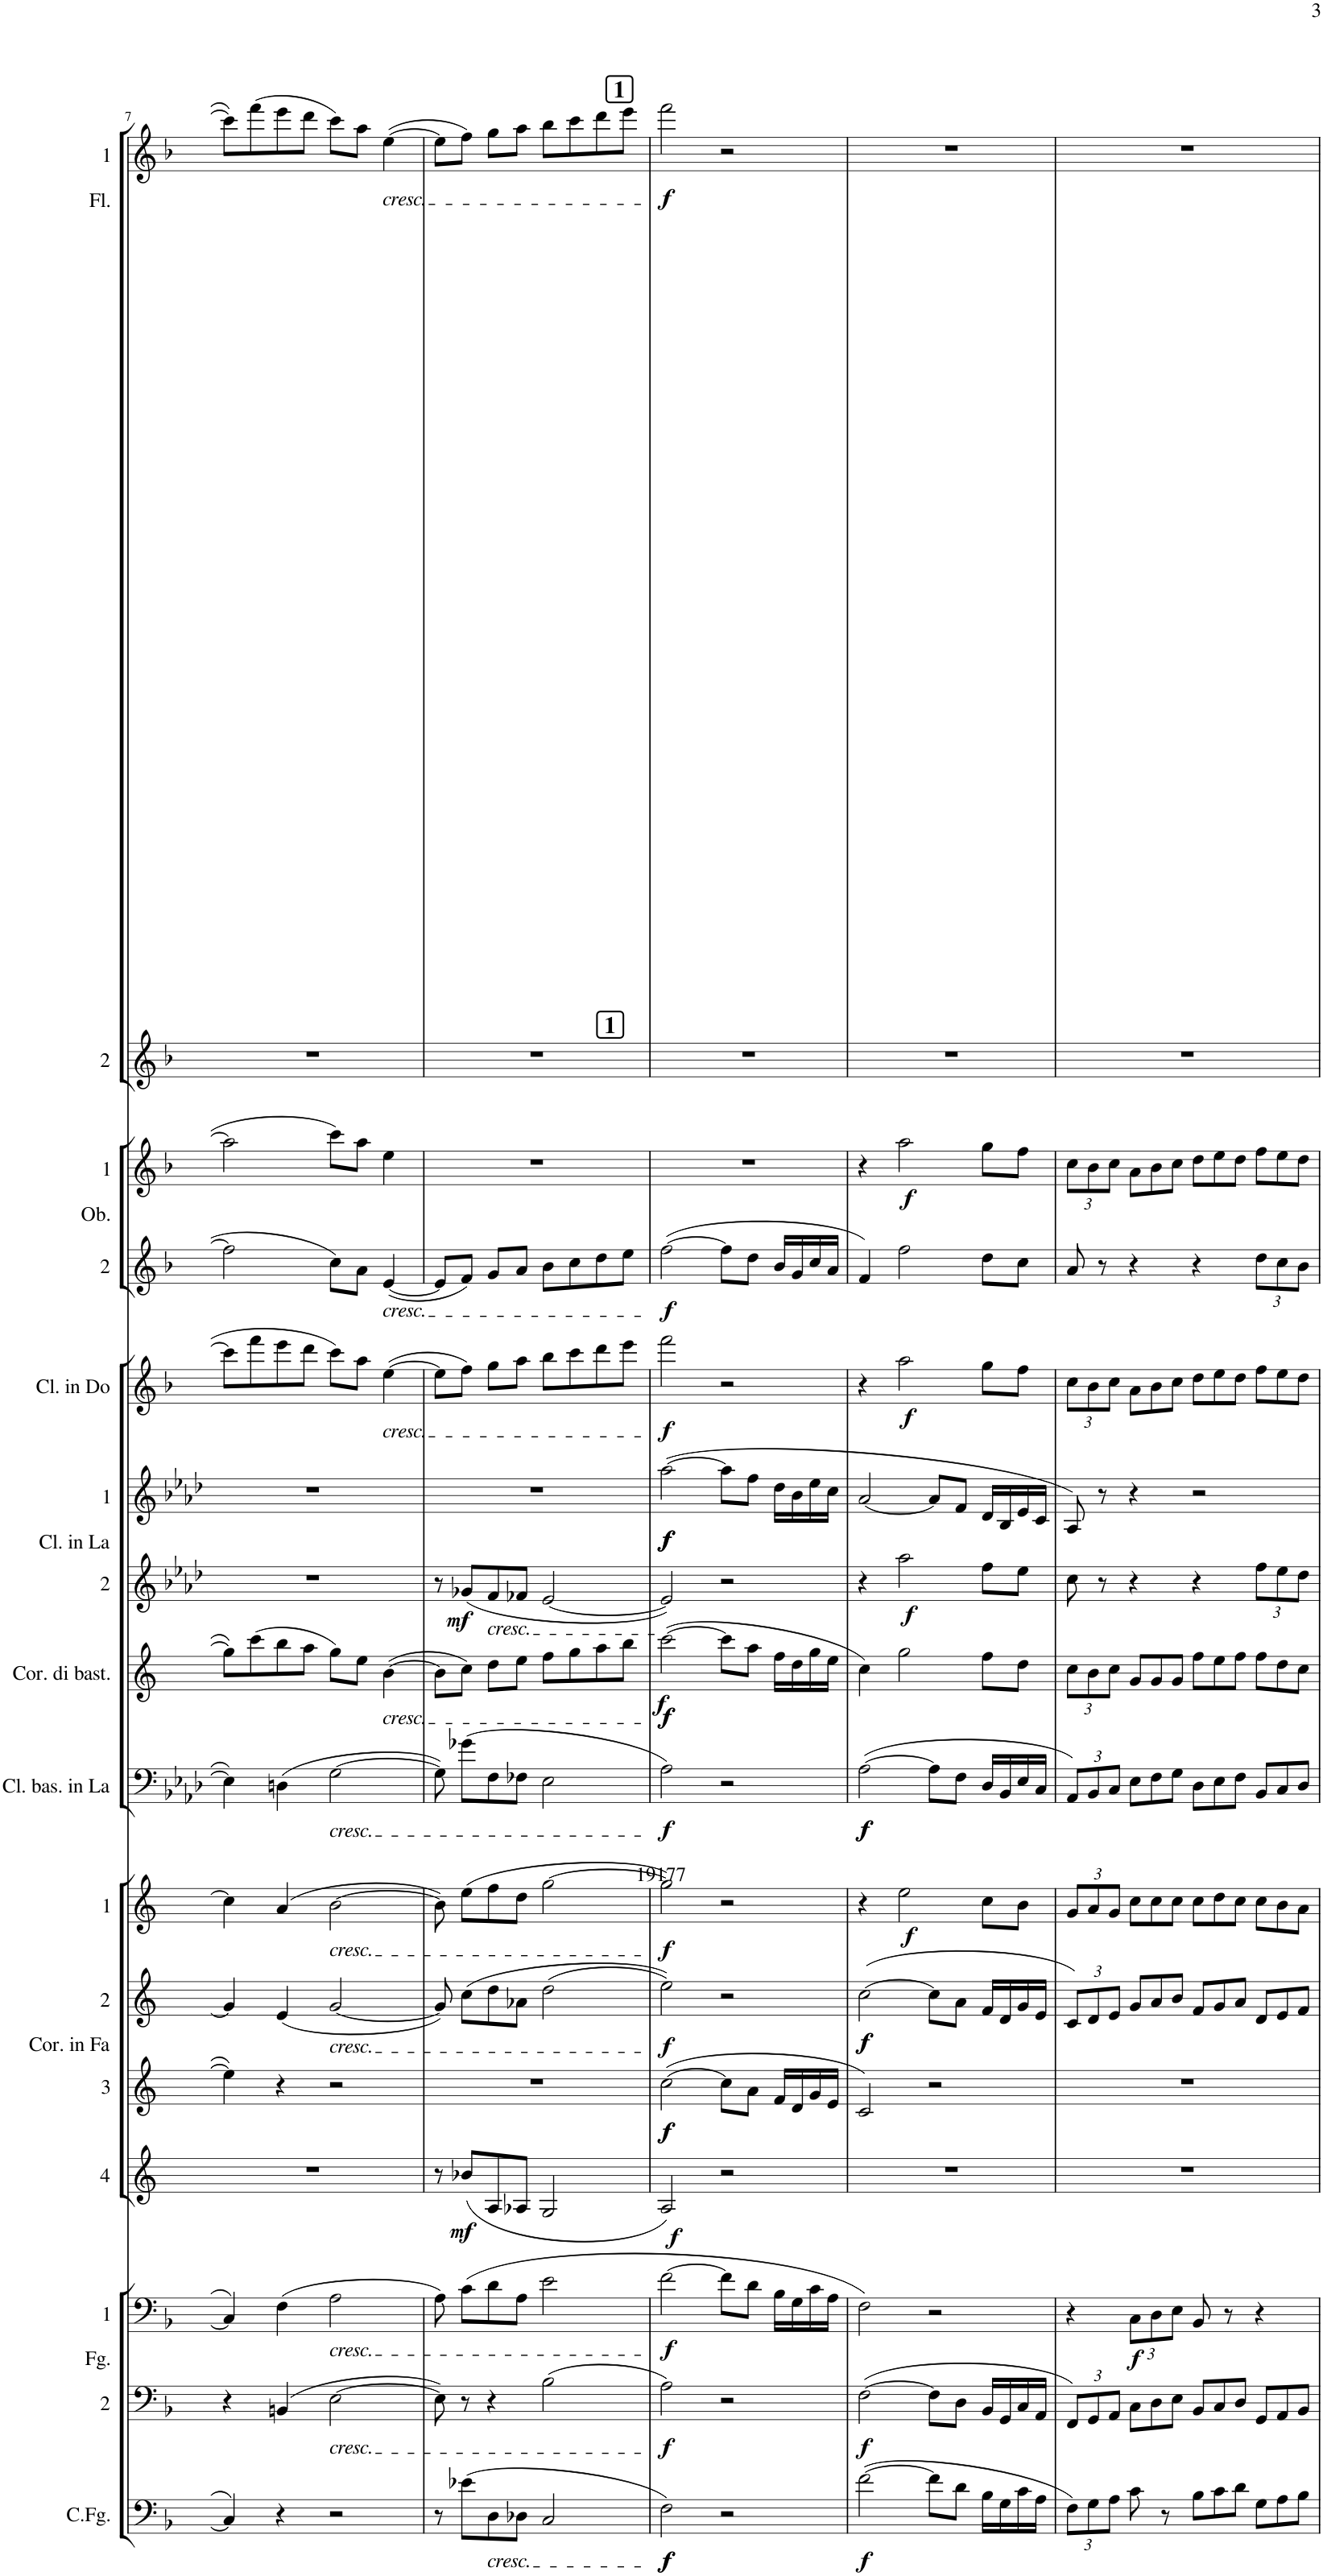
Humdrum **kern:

**kern	**dynam	**kern	**dynam	**kern	**dynam	**kern	**dynam	**kern	**dynam	**kern	**dynam	**kern	**dynam	**kern	**dynam	**kern	**dynam	**kern	**dynam	**kern	**dynam	**kern	**dynam	**kern	**dynam	**kern	**dynam	**kern	**kern	**dynam
*part16	*part16	*part15	*part15	*part14	*part14	*part13	*part13	*part12	*part12	*part11	*part11	*part10	*part10	*part9	*part9	*part8	*part8	*part7	*part7	*part6	*part6	*part5	*part5	*part4	*part4	*part3	*part3	*part2	*part1	*part1
*staff16	*staff16	*staff15	*staff15	*staff14	*staff14	*staff13	*staff13	*staff12	*staff12	*staff11	*staff11	*staff10	*staff10	*staff9	*staff9	*staff8	*staff8	*staff7	*staff7	*staff6	*staff6	*staff5	*staff5	*staff4	*staff4	*staff3	*staff3	*staff2	*staff1	*staff1
*I"Contrafagotto	*	*I"2	*	*I"1  Fagotti	*	*I"4	*	*I"3	*	*I"2  Corni in Fa	*	*I"1	*	*I"Clarinetto basso in La	*	*I"Corno di bassetto	*	*I"2	*	*I"1  Clarinetti in La	*	*I"Clarinetto in Do	*	*I"2	*	*I"1  Oboi	*	*I"2	*I"1  Flauti	*
*I'C.Fg.	*	*	*	*I'1  Fg.	*	*	*	*	*	*I'2  Cor. in Fa	*	*	*	*I'Cl. bas. in La	*	*I'Cor. di bast.	*	*	*	*I'1  Cl. in La	*	*I'Cl. in Do	*	*	*	*I'1  Ob.	*	*	*I'1  Fl.	*
!!LO:PB:g=z
*clefF4	*	*clefF4	*	*clefF4	*	*clefG2	*	*clefG2	*	*clefG2	*	*clefG2	*	*clefF4	*	*clefG2	*	*clefG2	*	*clefG2	*	*clefG2	*	*clefG2	*	*clefG2	*	*clefG2	*clefG2	*
*Trd7c12	*	*	*	*	*	*Trd4c7	*	*Trd4c7	*	*Trd4c7	*	*Trd4c7	*	*Trd8c14	*	*Trd1c2	*	*Trd2c3	*	*Trd2c3	*	*Trd1c2	*	*	*	*	*	*	*	*
*k[b-]	*	*k[b-]	*	*k[b-]	*	*k[]	*	*k[]	*	*k[]	*	*k[]	*	*k[b-e-a-d-]	*	*k[]	*	*k[b-e-a-d-]	*	*k[b-e-a-d-]	*	*k[b-]	*	*k[b-]	*	*k[b-]	*	*k[b-]	*k[b-]	*
*M4/4	*	*M4/4	*	*M4/4	*	*M4/4	*	*M4/4	*	*M4/4	*	*M4/4	*	*M4/4	*	*M4/4	*	*M4/4	*	*M4/4	*	*M4/4	*	*M4/4	*	*M4/4	*	*M4/4	*M4/4	*
*met(c)	*	*met(c)	*	*met(c)	*	*met(c)	*	*met(c)	*	*met(c)	*	*met(c)	*	*met(c)	*	*met(c)	*	*met(c)	*	*met(c)	*	*met(c)	*	*met(c)	*	*met(c)	*	*met(c)	*met(c)	*
=7	=7	=7	=7	=7	=7	=7	=7	=7	=7	=7	=7	=7	=7	=7	=7	=7	=7	=7	=7	=7	=7	=7	=7	=7	=7	=7	=7	=7	=7	=7
4C/]	.	4r	.	4C/]	.	1r	.	4ee\]	.	4g/]	.	4cc\]	.	4E-\]	.	8gg\L]	.	1r	.	1r	.	8ccc\L]	.	2ff\]	.	2aa\]	.	1r	8ccc\L]	.
.	.	.	.	.	.	.	.	.	.	.	.	.	.	.	.	(8ccc\	.	.	.	.	.	8fff\	.	.	.	.	.	.	(8fff\	.
4r	.	(4BBn/	.	(4F\	.	.	.	4r	.	(4e/	.	(4a/	.	(4Dn\	.	8bb\	.	.	.	.	.	8eee\	.	.	.	.	.	.	8eee\	.
.	.	.	.	.	.	.	.	.	.	.	.	.	.	.	.	8aa\J	.	.	.	.	.	8ddd\J	.	.	.	.	.	.	8ddd\J	.
!	!	!	!	!	!	!	!	!	!	!	!	!	!	!LO:TX:b:i:t=cresc.	!	!	!	!	!	!	!	!	!	!	!	!	!	!	!	!
!	!	!	!	!	!	!	!	!	!	!	!	!LO:TX:b:i:t=cresc.	!	!	!	!	!	!	!	!	!	!	!	!	!	!	!	!	!	!
!	!	!	!	!	!	!	!	!	!	!LO:TX:b:i:t=cresc.	!	!	!	!	!	!	!	!	!	!	!	!	!	!	!	!	!	!	!	!
!	!	!	!	!LO:TX:b:i:t=cresc.	!	!	!	!	!	!	!	!	!	!	!	!	!	!	!	!	!	!	!	!	!	!	!	!	!	!
!	!	!LO:TX:b:i:t=cresc.	!	!	!	!	!	!	!	!	!	!	!	!	!	!	!	!	!	!	!	!	!	!	!	!	!	!	!	!
2r	.	[2E\	.	2A\	.	.	.	2r	.	[2g/	.	[2b\	.	[2G\	.	8gg\L)	.	.	.	.	.	8ccc\L	.	8cc\L	.	8ccc\L	.	.	8ccc\L)	.
.	.	.	.	.	.	.	.	.	.	.	.	.	.	.	.	8ee\J	.	.	.	.	.	8aa\J	.	8a\J	.	8aa\J	.	.	8aa\J	.
!	!	!	!	!	!	!	!	!	!	!	!	!	!	!	!	!	!	!	!	!	!	!	!	!	!	!	!	!	!LO:TX:b:i:t=cresc.	!
!	!	!	!	!	!	!	!	!	!	!	!	!	!	!	!	!	!	!	!	!	!	!	!	!LO:TX:b:i:t=cresc.	!	!	!	!	!	!
!	!	!	!	!	!	!	!	!	!	!	!	!	!	!	!	!	!	!	!	!	!	!LO:TX:b:i:t=cresc.	!	!	!	!	!	!	!	!
!	!	!	!	!	!	!	!	!	!	!	!	!	!	!	!	!LO:TX:b:i:t=cresc.	!	!	!	!	!	!	!	!	!	!	!	!	!	!
.	.	.	.	.	.	.	.	.	.	.	.	.	.	.	.	([4b\	.	.	.	.	.	([4ee\	.	([4e/	.	4ee\	.	.	([4ee\	.
=8	=8	=8	=8	=8	=8	=8	=8	=8	=8	=8	=8	=8	=8	=8	=8	=8	=8	=8	=8	=8	=8	=8	=8	=8	=8	=8	=8	=8	=8	=8
8r	.	8E\])	.	8A\)	.	8r	.	1r	.	8g/])	.	8b\])	.	8G\])	.	8b\L]	.	8r	.	1r	.	8ee\L]	.	8e/L]	.	1r	.	1r	8ee\L]	.
!	!	!	!	!	!	!	!LO:DY:b	!	!	!	!	!	!	!	!	!	!	!	!LO:DY:b	!	!	!	!	!	!	!	!	!	!	!
(8e-X\L	.	8r	.	(8c\L	.	(8b-X/L	mf	.	.	(8cc\L	.	(8ee\L	.	(8g-X\L	.	8cc\J)	.	(8g-X/L	mf	.	.	8ff\J)	.	8f/J)	.	.	.	.	8ff\J)	.
!	!	!	!	!	!	!	!	!	!	!	!	!	!	!	!	!	!	!LO:TX:b:i:t=cresc.	!	!	!	!	!	!	!	!	!	!	!	!
!LO:TX:b:i:t=cresc.	!	!	!	!	!	!	!	!	!	!	!	!	!	!	!	!	!	!	!	!	!	!	!	!	!	!	!	!	!	!
8D\	.	4r	.	8d\	.	8A/	.	.	.	8dd\	.	8ff\	.	8F\	.	8dd\L	.	8f/	.	.	.	8gg\L	.	8g/L	.	.	.	.	8gg\L	.
8D-X\J	.	.	.	8A\J	.	8A-X/J	.	.	.	8a-X\J	.	8dd\J	.	8F-X\J	.	8ee\J	.	8f-X/J	.	.	.	8aa\J	.	8a/J	.	.	.	.	8aa\J	.
2C/	.	(2B-\	.	2e\	.	2G/	.	.	.	(2dd\	.	[2gg\	.	2E-\	.	8ff\L	.	[2e-/	.	.	.	8bb-\L	.	8b-\L	.	.	.	.	8bb-\L	.
.	.	.	.	.	.	.	.	.	.	.	.	.	.	.	.	8gg\	.	.	.	.	.	8ccc\	.	8cc\	.	.	.	.	8ccc\	.
.	.	.	.	.	.	.	.	.	.	.	.	.	.	.	.	8aa\	.	.	.	.	.	8ddd\	.	8dd\	.	.	.	.	8ddd\	.
.	.	.	.	.	.	.	.	.	.	.	.	.	.	.	.	8bb\J	.	.	.	.	.	8eee\J	.	8ee\J	.	.	.	.	8eee\J	.
!!LO:REH:place=s1:b:B:cj:fs=14:t=1
!!LO:REH:place=s1:a:B:cj:fs=14:t=1
=9	=9	=9	=9	=9	=9	=9	=9	=9	=9	=9	=9	=9	=9	=9	=9	=9	=9	=9	=9	=9	=9	=9	=9	=9	=9	=9	=9	=9	=9	=9
!	!LO:DY:b	!	!	!	!	!	!	!	!	!	!	!	!	!	!	!	!	!	!	!	!	!	!	!	!	!	!	!	!	!
!	!LO:DY:n=1:b	!	!LO:DY:b	!	!LO:DY:b	!	!LO:DY:b	!	!LO:DY:b	!	!	!	!	!	!	!	!	!	!	!	!	!	!	!	!	!	!	!	!	!
!	!	!	!	!	!	!	!	!	!LO:DY:n=1:b	!	!LO:DY:b	!	!LO:DY:b	!	!LO:DY:b	!	!LO:DY:b	!	!	!	!	!	!	!	!	!	!	!	!	!
!	!	!	!	!	!	!	!	!	!	!	!	!	!	!	!	!	!LO:DY:n=1:b	!	!	!	!	!	!	!	!	!	!	!	!	!
!	!	!	!	!	!	!	!	!	!	!	!	!	!	!	!	!	!LO:DY:n=2:b	!	!	!	!LO:DY:b	!	!	!	!	!	!	!	!	!
!	!	!	!	!	!	!	!	!	!	!	!	!	!	!	!	!	!	!	!	!	!LO:DY:n=1:b	!	!	!	!	!	!	!	!	!
!	!	!	!	!	!	!	!	!	!	!	!	!	!	!	!	!	!	!	!	!	!LO:DY:n=2:b	!	!LO:DY:b	!	!LO:DY:b	!	!	!	!	!LO:DY:b
2F\)	f f	2A\)	f	[2f\	f	2A/)	f	([2cc\	f f	2ee\))	f	2gg\])	f	2A-\)	f	([2ccc\	f f f	2e-/])	.	([2aa-\	f f f	2fff\	f	([2ff\	f	1r	.	1r	2fff\	f
2r	.	2r	.	8f\L]	.	2r	.	8cc\L]	.	2r	.	2r	.	2r	.	8ccc\L]	.	2r	.	8aa-\L]	.	2r	.	8ff\L]	.	.	.	.	2r	.
.	.	.	.	8d\J	.	.	.	8a\J	.	.	.	.	.	.	.	8aa\J	.	.	.	8ff\J	.	.	.	8dd\J	.	.	.	.	.	.
.	.	.	.	16B-\LL	.	.	.	16f/LL	.	.	.	.	.	.	.	16ff\LL	.	.	.	16dd-\LL	.	.	.	16b-/LL	.	.	.	.	.	.
.	.	.	.	16G\	.	.	.	16d/	.	.	.	.	.	.	.	16dd\	.	.	.	16b-\	.	.	.	16g/	.	.	.	.	.	.
.	.	.	.	16c\	.	.	.	16g/	.	.	.	.	.	.	.	16gg\	.	.	.	16ee-\	.	.	.	16cc/	.	.	.	.	.	.
.	.	.	.	16A\JJ	.	.	.	16e/JJ	.	.	.	.	.	.	.	16ee\JJ	.	.	.	16cc\JJ	.	.	.	16a/JJ	.	.	.	.	.	.
=10	=10	=10	=10	=10	=10	=10	=10	=10	=10	=10	=10	=10	=10	=10	=10	=10	=10	=10	=10	=10	=10	=10	=10	=10	=10	=10	=10	=10	=10	=10
!	!LO:DY:b	!	!LO:DY:b	!	!	!	!	!	!	!	!LO:DY:b	!	!	!	!	!	!	!	!	!	!	!	!	!	!	!	!	!	!	!
!	!	!	!	!	!	!	!	!	!	!	!LO:DY:n=1:b	!	!	!	!LO:DY:b	!	!	!	!	!	!	!	!	!	!	!	!	!	!	!
!	!	!	!	!	!	!	!	!	!	!	!	!	!	!	!LO:DY:n=1:b	!	!	!	!	!	!	!	!	!	!	!	!	!	!	!
([2f\	f	([2F\	f	2F\)	.	1r	.	2c/)	.	([2cc\	f f	4r	.	([2A-\	f f	4cc\)	.	4r	.	[2a-/	.	4r	.	4f/)	.	4r	.	1r	1r	.
!	!	!	!	!	!	!	!	!	!	!	!	!	!LO:DY:b	!	!	!	!	!	!LO:DY:b	!	!	!	!LO:DY:b	!	!	!	!LO:DY:b	!	!	!
.	.	.	.	.	.	.	.	.	.	.	.	2ee\	f	.	.	2gg\	.	2aa-\	f	.	.	2aa\	f	2ff\	.	2aa\	f	.	.	.
8f\L]	.	8F\L]	.	2r	.	.	.	2r	.	8cc\L]	.	.	.	8A-\L]	.	.	.	.	.	8a-/L]	.	.	.	.	.	.	.	.	.	.
8d\J	.	8D\J	.	.	.	.	.	.	.	8a\J	.	.	.	8F\J	.	.	.	.	.	8f/J	.	.	.	.	.	.	.	.	.	.
16B-\LL	.	16BB-/LL	.	.	.	.	.	.	.	16f/LL	.	8cc\L	.	16D-/LL	.	8ff\L	.	8ff\L	.	16d-/LL	.	8gg\L	.	8dd\L	.	8gg\L	.	.	.	.
16G\	.	16GG/	.	.	.	.	.	.	.	16d/	.	.	.	16BB-/	.	.	.	.	.	16B-/	.	.	.	.	.	.	.	.	.	.
16c\	.	16C/	.	.	.	.	.	.	.	16g/	.	8b\J	.	16E-/	.	8dd\J	.	8ee-\J	.	16e-/	.	8ff\J	.	8cc\J	.	8ff\J	.	.	.	.
16A\JJ	.	16AA/JJ	.	.	.	.	.	.	.	16e/JJ	.	.	.	16C/JJ	.	.	.	.	.	16c/JJ	.	.	.	.	.	.	.	.	.	.
=11	=11	=11	=11	=11	=11	=11	=11	=11	=11	=11	=11	=11	=11	=11	=11	=11	=11	=11	=11	=11	=11	=11	=11	=11	=11	=11	=11	=11	=11	=11
*Xbrackettup	*	*Xbrackettup	*	*	*	*	*	*	*	*Xbrackettup	*	*Xbrackettup	*	*Xbrackettup	*	*Xbrackettup	*	*	*	*	*	*Xbrackettup	*	*	*	*Xbrackettup	*	*	*	*
12F\L)	.	12FF/L)	.	4r	.	1r	.	1r	.	12c/L)	.	12g/L	.	12AA-/L)	.	12cc\L	.	8cc\	.	8A-/)	.	12cc\L	.	8a/	.	12cc\L	.	1r	1r	.
12G\	.	12GG/	.	.	.	.	.	.	.	12d/	.	12a/	.	12BB-/	.	12b\	.	.	.	.	.	12b-\	.	.	.	12b-\	.	.	.	.
.	.	.	.	.	.	.	.	.	.	.	.	.	.	.	.	.	.	8r	.	8r	.	.	.	8r	.	.	.	.	.	.
12A\J	.	12AA/J	.	.	.	.	.	.	.	12e/J	.	12g/J	.	12C/J	.	12cc\J	.	.	.	.	.	12cc\J	.	.	.	12cc\J	.	.	.	.
*	*	*Xtuplet	*	*Xbrackettup	*	*	*	*	*	*Xtuplet	*	*Xtuplet	*	*Xtuplet	*	*Xtuplet	*	*	*	*	*	*Xtuplet	*	*	*	*Xtuplet	*	*	*	*
!	!	!	!	!	!LO:DY:b	!	!	!	!	!	!	!	!	!	!	!	!	!	!	!	!	!	!	!	!	!	!	!	!	!
8c\	.	12C\L	.	12C\L	f	.	.	.	.	12g/L	.	12cc\L	.	12E-\L	.	12g/L	.	4r	.	4r	.	12a\L	.	4r	.	12a\L	.	.	.	.
.	.	12D\	.	12D\	.	.	.	.	.	12a/	.	12cc\	.	12F\	.	12g/	.	.	.	.	.	12b-\	.	.	.	12b-\	.	.	.	.
8r	.	.	.	.	.	.	.	.	.	.	.	.	.	.	.	.	.	.	.	.	.	.	.	.	.	.	.	.	.	.
.	.	12E\J	.	12E\J	.	.	.	.	.	12b/J	.	12cc\J	.	12G\J	.	12g/J	.	.	.	.	.	12cc\J	.	.	.	12cc\J	.	.	.	.
*Xtuplet	*	*	*	*	*	*	*	*	*	*	*	*	*	*	*	*	*	*	*	*	*	*	*	*	*	*	*	*	*	*
12B-\L	.	12BB-/L	.	8BB-/	.	.	.	.	.	12f/L	.	12cc\L	.	12D-\L	.	12ff\L	.	4r	.	2r	.	12dd\L	.	4r	.	12dd\L	.	.	.	.
12c\	.	12C/	.	.	.	.	.	.	.	12g/	.	12dd\	.	12E-\	.	12ee\	.	.	.	.	.	12ee\	.	.	.	12ee\	.	.	.	.
.	.	.	.	8r	.	.	.	.	.	.	.	.	.	.	.	.	.	.	.	.	.	.	.	.	.	.	.	.	.	.
12d\J	.	12D/J	.	.	.	.	.	.	.	12a/J	.	12cc\J	.	12F\J	.	12ff\J	.	.	.	.	.	12dd\J	.	.	.	12dd\J	.	.	.	.
*	*	*	*	*	*	*	*	*	*	*	*	*	*	*	*	*	*	*Xbrackettup	*	*	*	*	*	*Xbrackettup	*	*	*	*	*	*
12G\L	.	12GG/L	.	4r	.	.	.	.	.	12d/L	.	12cc\L	.	12BB-/L	.	12ff\L	.	12ff\L	.	.	.	12ff\L	.	12dd\L	.	12ff\L	.	.	.	.
12A\	.	12AA/	.	.	.	.	.	.	.	12e/	.	12b\	.	12C/	.	12dd\	.	12ee-\	.	.	.	12ee\	.	12cc\	.	12ee\	.	.	.	.
12B-\J	.	12BB-/J	.	.	.	.	.	.	.	12f/J	.	12a\J	.	12D-/J	.	12cc\J	.	12dd-\J	.	.	.	12dd\J	.	12b-\J	.	12dd\J	.	.	.	.
=	=	=	=	=	=	=	=	=	=	=	=	=	=	=	=	=	=	=	=	=	=	=	=	=	=	=	=	=	=	=
*-	*-	*-	*-	*-	*-	*-	*-	*-	*-	*-	*-	*-	*-	*-	*-	*-	*-	*-	*-	*-	*-	*-	*-	*-	*-	*-	*-	*-	*-	*-
